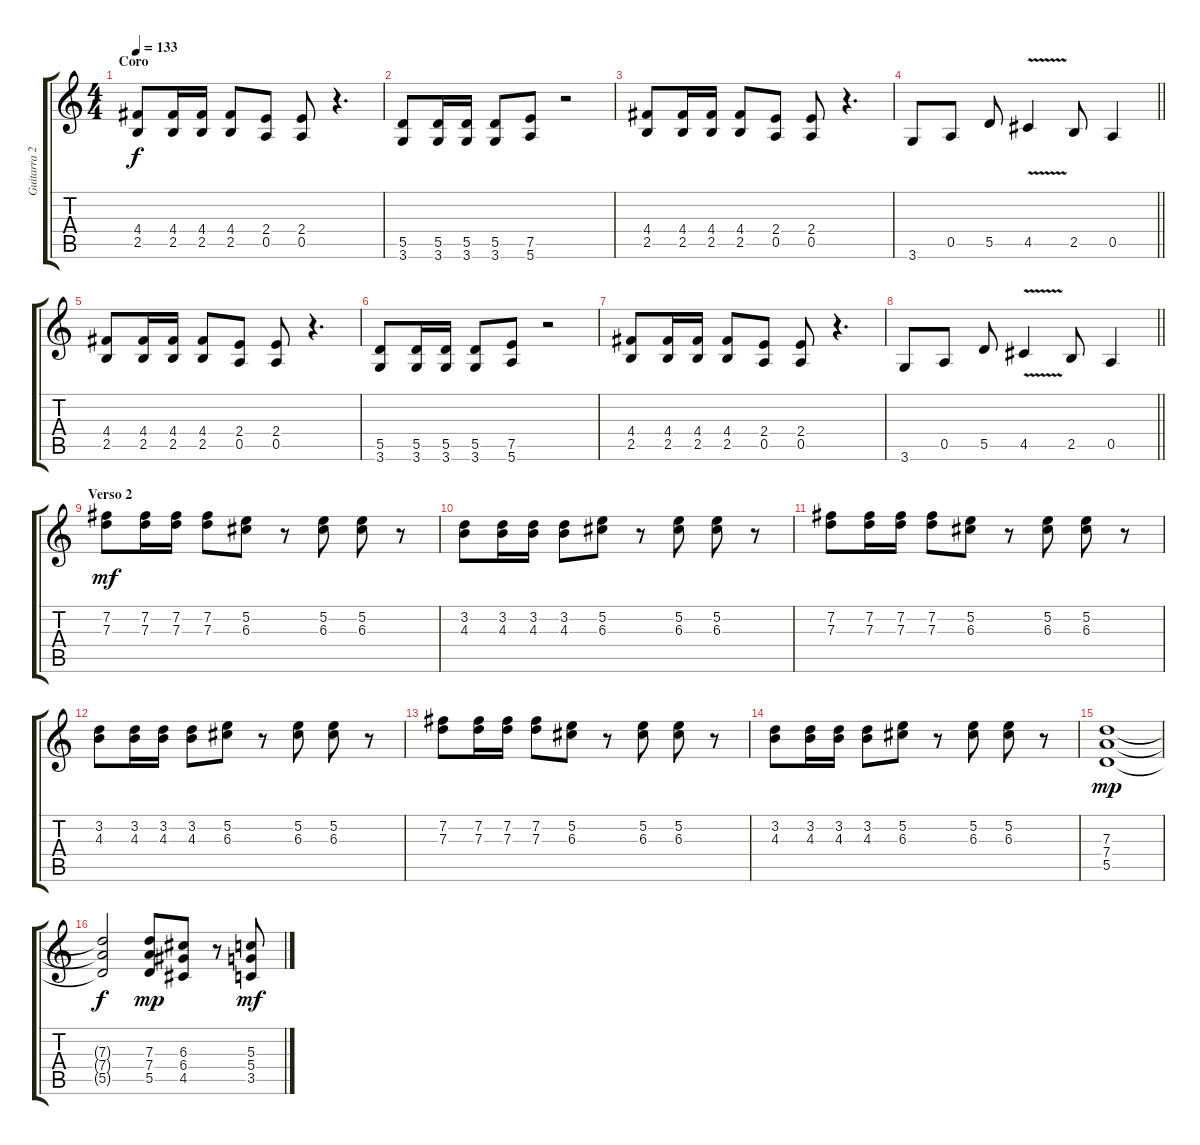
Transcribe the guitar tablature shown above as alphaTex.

\track ("Guitarra 2" "Guitarra 2") {instrument distortionguitar}
\staff {score tabs}
\tuning (E4 B3 G3 D3 A2 E2) {hide}
\ts (4 4)
\section ("" "Coro")
\tempo 133
\clef g2
\ks c
(4.4 2.5).8{dy f} (4.4 2.5).16 (4.4 2.5).16 (4.4 2.5).8 (2.4 0.5).8 (2.4 0.5).8 r.4{d} |
(5.5 3.6).8 (5.5 3.6).16 (5.5 3.6).16 (5.5 3.6).8 (7.5 5.6).8 r.2 |
(4.4 2.5).8 (4.4 2.5).16 (4.4 2.5).16 (4.4 2.5).8 (2.4 0.5).8 (2.4 0.5).8 r.4{d} |
\barLineRight lightlight
3.6.8 0.5.8 5.5.8 4.5{v}.4 2.5.8 0.5.4 |
(4.4 2.5).8 (4.4 2.5).16 (4.4 2.5).16 (4.4 2.5).8 (2.4 0.5).8 (2.4 0.5).8 r.4{d} |
(5.5 3.6).8 (5.5 3.6).16 (5.5 3.6).16 (5.5 3.6).8 (7.5 5.6).8 r.2 |
(4.4 2.5).8 (4.4 2.5).16 (4.4 2.5).16 (4.4 2.5).8 (2.4 0.5).8 (2.4 0.5).8 r.4{d} |
\barLineRight lightlight
3.6.8 0.5.8 5.5.8 4.5{v}.4 2.5.8 0.5.4 |
\section ("" "Verso 2")
(7.2 7.3).8{dy mf} (7.2 7.3).16 (7.2 7.3).16 (7.2 7.3).8 (5.2 6.3).8 r.8 (5.2 6.3).8 (5.2 6.3).8 r.8 |
(3.2 4.3).8 (3.2 4.3).16 (3.2 4.3).16 (3.2 4.3).8 (5.2 6.3).8 r.8 (5.2 6.3).8 (5.2 6.3).8 r.8 |
(7.2 7.3).8 (7.2 7.3).16 (7.2 7.3).16 (7.2 7.3).8 (5.2 6.3).8 r.8 (5.2 6.3).8 (5.2 6.3).8 r.8 |
(3.2 4.3).8 (3.2 4.3).16 (3.2 4.3).16 (3.2 4.3).8 (5.2 6.3).8 r.8 (5.2 6.3).8 (5.2 6.3).8 r.8 |
(7.2 7.3).8 (7.2 7.3).16 (7.2 7.3).16 (7.2 7.3).8 (5.2 6.3).8 r.8 (5.2 6.3).8 (5.2 6.3).8 r.8 |
(3.2 4.3).8 (3.2 4.3).16 (3.2 4.3).16 (3.2 4.3).8 (5.2 6.3).8 r.8 (5.2 6.3).8 (5.2 6.3).8 r.8 |
(7.3 7.4 5.5).1{dy mp} |
(7.3{t} 7.4{t} 5.5{t}).2{dy f} (7.3 7.4 5.5).8{dy mp} (6.3 6.4 4.5).8 r.8 (5.3 5.4 3.5).8{dy mf}
